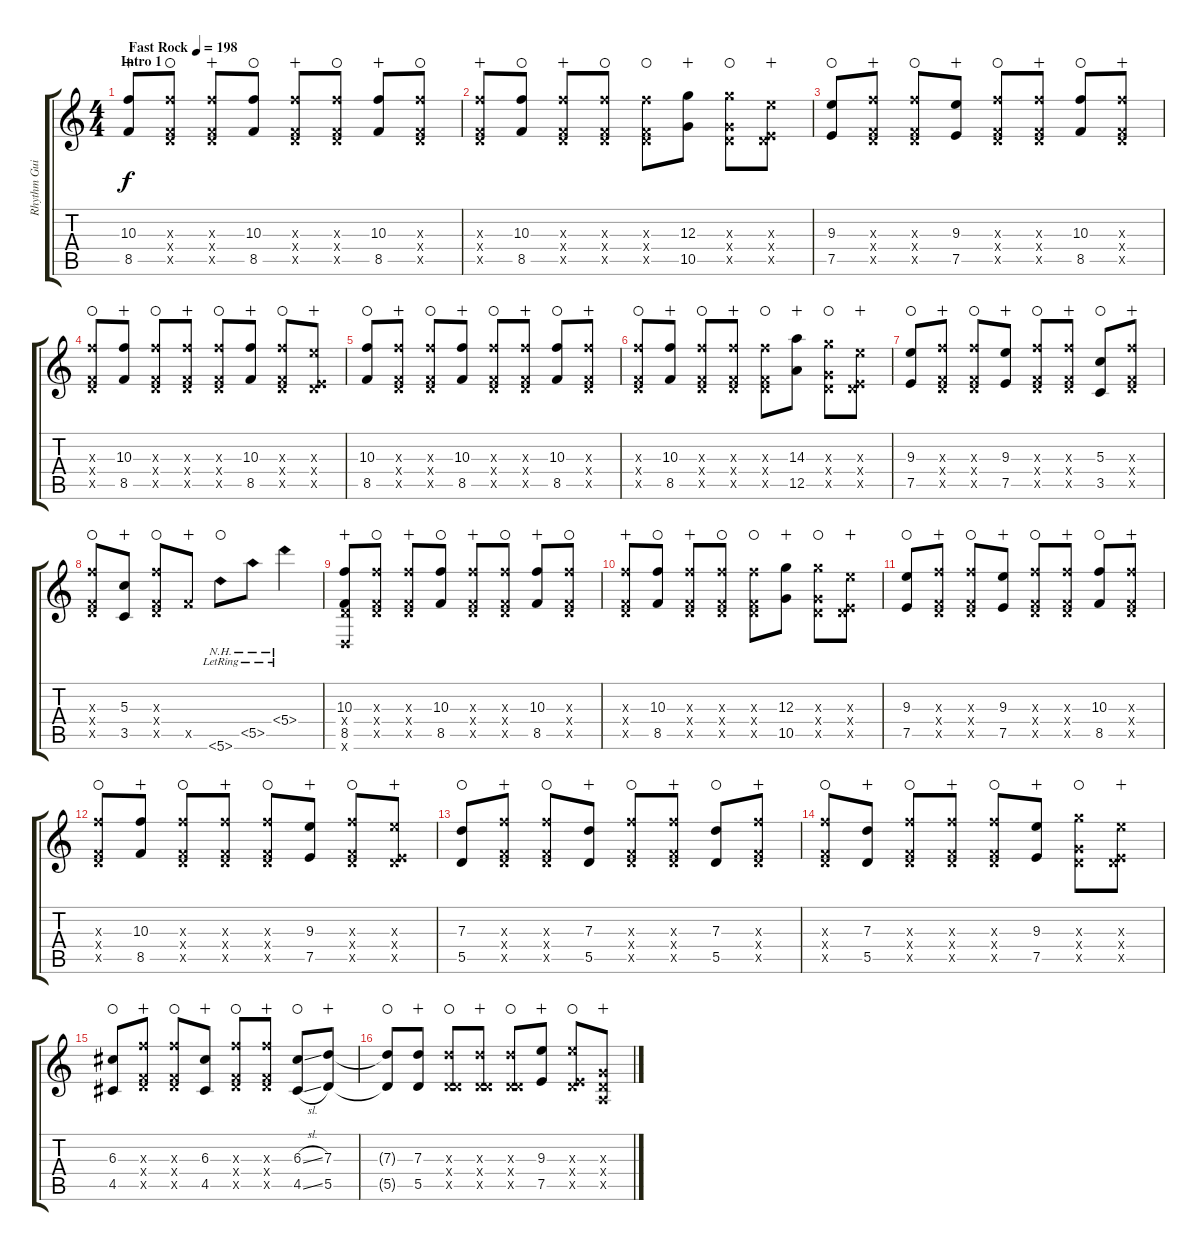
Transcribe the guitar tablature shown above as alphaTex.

\track ("Rhythm Guitar R" "Rhythm Gui") {instrument distortionguitar}
\staff {score tabs}
\tuning (E4 B3 G3 D3 A2 D2) {hide}
\ts (4 4)
\section ("" "Intro 1")
\tempo (198 "Fast Rock")
\clef g2
\ks c
(10.3 8.5).8{dy f volume 16 instrument electricguitarclean wahc} (10.3{x} 0.4{x} 8.5{x}).8{waho} (10.3{x} 0.4{x} 8.5{x}).8{wahc} (10.3 8.5).8{waho} (10.3{x} 0.4{x} 8.5{x}).8{wahc} (10.3{x} 0.4{x} 8.5{x}).8{waho} (10.3 8.5).8{wahc} (10.3{x} 0.4{x} 8.5{x}).8{waho} |
(10.3{x} 0.4{x} 8.5{x}).8{wahc} (10.3 8.5).8{waho} (10.3{x} 0.4{x} 8.5{x}).8{wahc} (10.3{x} 0.4{x} 8.5{x}).8{waho} (10.3{x} 0.4{x} 8.5{x}).8{waho} (12.3 10.5).8{wahc} (12.3{x} 0.4{x} 10.5{x}).8{waho} (9.3{x} 0.4{x} 7.5{x}).8{wahc} |
(9.3 7.5).8{waho} (10.3{x} 0.4{x} 8.5{x}).8{wahc} (10.3{x} 0.4{x} 8.5{x}).8{waho} (9.3 7.5).8{wahc} (10.3{x} 0.4{x} 8.5{x}).8{waho} (10.3{x} 0.4{x} 8.5{x}).8{wahc} (10.3 8.5).8{waho} (10.3{x} 0.4{x} 8.5{x}).8{wahc} |
(10.3{x} 0.4{x} 8.5{x}).8{waho} (10.3 8.5).8{wahc} (10.3{x} 0.4{x} 8.5{x}).8{waho} (10.3{x} 0.4{x} 8.5{x}).8{wahc} (10.3{x} 0.4{x} 8.5{x}).8{waho} (10.3 8.5).8{wahc} (10.3{x} 0.4{x} 8.5{x}).8{waho} (9.3{x} 0.4{x} 7.5{x}).8{wahc} |
(10.3 8.5).8{waho} (10.3{x} 0.4{x} 8.5{x}).8{wahc} (10.3{x} 0.4{x} 8.5{x}).8{waho} (10.3 8.5).8{wahc} (10.3{x} 0.4{x} 8.5{x}).8{waho} (10.3{x} 0.4{x} 8.5{x}).8{wahc} (10.3 8.5).8{waho} (10.3{x} 0.4{x} 8.5{x}).8{wahc} |
(10.3{x} 0.4{x} 8.5{x}).8{waho} (10.3 8.5).8{wahc} (10.3{x} 0.4{x} 8.5{x}).8{waho} (10.3{x} 0.4{x} 8.5{x}).8{wahc} (10.3{x} 0.4{x} 8.5{x}).8{waho} (14.3 12.5).8{wahc} (12.3{x} 0.4{x} 10.5{x}).8{waho} (9.3{x} 0.4{x} 7.5{x}).8{wahc} |
(9.3 7.5).8{waho} (10.3{x} 0.4{x} 8.5{x}).8{wahc} (10.3{x} 0.4{x} 8.5{x}).8{waho} (9.3 7.5).8{wahc} (10.3{x} 0.4{x} 8.5{x}).8{waho} (10.3{x} 0.4{x} 8.5{x}).8{wahc} (5.3 3.5).8{waho} (10.3{x} 0.4{x} 8.5{x}).8{wahc} |
(10.3{x} 0.4{x} 8.5{x}).8{waho} (5.3 3.5).8{wahc} (10.3{x} 0.4{x} 8.5{x}).8{waho} 8.5{x}.8{wahc} 5.6{nh lr}.8{waho} 5.5{nh lr}.8 5.4{nh lr}.4 |
(10.3 0.4{x} 8.5 0.6{x}).8{wahc} (10.3{x} 0.4{x} 8.5{x}).8{waho} (10.3{x} 0.4{x} 8.5{x}).8{wahc} (10.3 8.5).8{waho} (10.3{x} 0.4{x} 8.5{x}).8{wahc} (10.3{x} 0.4{x} 8.5{x}).8{waho} (10.3 8.5).8{wahc} (10.3{x} 0.4{x} 8.5{x}).8{waho} |
(10.3{x} 0.4{x} 8.5{x}).8{wahc} (10.3 8.5).8{waho} (10.3{x} 0.4{x} 8.5{x}).8{wahc} (10.3{x} 0.4{x} 8.5{x}).8{waho} (10.3{x} 0.4{x} 8.5{x}).8{waho} (12.3 10.5).8{wahc} (12.3{x} 0.4{x} 10.5{x}).8{waho} (9.3{x} 0.4{x} 7.5{x}).8{wahc} |
(9.3 7.5).8{waho} (10.3{x} 0.4{x} 8.5{x}).8{wahc} (10.3{x} 0.4{x} 8.5{x}).8{waho} (9.3 7.5).8{wahc} (10.3{x} 0.4{x} 8.5{x}).8{waho} (10.3{x} 0.4{x} 8.5{x}).8{wahc} (10.3 8.5).8{waho} (10.3{x} 0.4{x} 8.5{x}).8{wahc} |
(10.3{x} 0.4{x} 8.5{x}).8{waho} (10.3 8.5).8{wahc} (10.3{x} 0.4{x} 8.5{x}).8{waho} (10.3{x} 0.4{x} 8.5{x}).8{wahc} (10.3{x} 0.4{x} 8.5{x}).8{waho} (9.3 7.5).8{wahc} (10.3{x} 0.4{x} 8.5{x}).8{waho} (9.3{x} 0.4{x} 7.5{x}).8{wahc} |
(7.3 5.5).8{waho} (10.3{x} 0.4{x} 8.5{x}).8{wahc} (10.3{x} 0.4{x} 8.5{x}).8{waho} (7.3 5.5).8{wahc} (10.3{x} 0.4{x} 8.5{x}).8{waho} (10.3{x} 0.4{x} 8.5{x}).8{wahc} (7.3 5.5).8{waho} (10.3{x} 0.4{x} 8.5{x}).8{wahc} |
(10.3{x} 0.4{x} 8.5{x}).8{waho} (7.3 5.5).8{wahc} (10.3{x} 0.4{x} 8.5{x}).8{waho} (10.3{x} 0.4{x} 8.5{x}).8{wahc} (10.3{x} 0.4{x} 8.5{x}).8{waho} (9.3 7.5).8{wahc} (12.3{x} 0.4{x} 10.5{x}).8{waho} (9.3{x} 0.4{x} 7.5{x}).8{wahc} |
(6.3 4.5).8{waho} (10.3{x} 0.4{x} 8.5{x}).8{wahc} (10.3{x} 0.4{x} 8.5{x}).8{waho} (6.3 4.5).8{wahc} (10.3{x} 0.4{x} 8.5{x}).8{waho} (10.3{x} 0.4{x} 8.5{x}).8{wahc} (6.3{sl} 4.5{sl}).8{waho} (7.3 5.5).8{wahc} |
(7.3{t} 5.5{t}).8{waho} (7.3 5.5).8{wahc} (7.3{x} 0.4{x} 5.5{x}).8{waho} (7.3{x} 0.4{x} 5.5{x}).8{wahc} (7.3{x} 0.4{x} 5.5{x}).8{waho} (9.3 7.5).8{wahc} (9.3{x} 0.4{x} 7.5{x}).8{waho} (0.3{x} 0.4{x} 0.5{x}).8{wahc}
